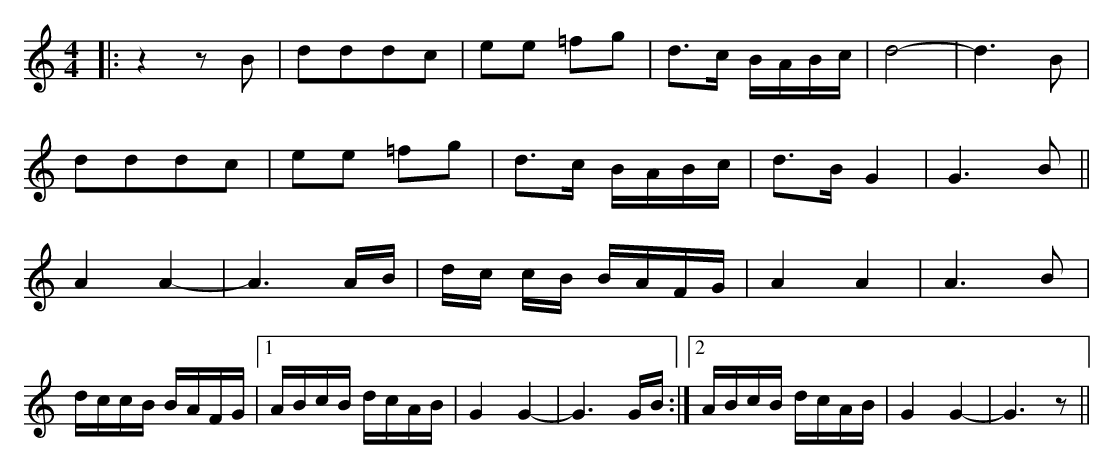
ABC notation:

X:1
M:4/4
K:Ddor
|:z2 z B|dddc|ee =fg|d>c B/A/B/c/|d4-|d3 B|
dddc|ee =fg|d>c B/A/B/c/|d>B G2|G3 B||
A2 A2-|A3 A/B/|d/c/ c/B/ B/A/F/G/|A2 A2|A3 B|
d/c/c/B/ B/A/F/G/|1 A/B/c/B/ d/c/A/B/|G2 G2-|G3 G/B/:|2 A/B/c/B/ d/c/A/B/|G2 G2-|G3 z||
